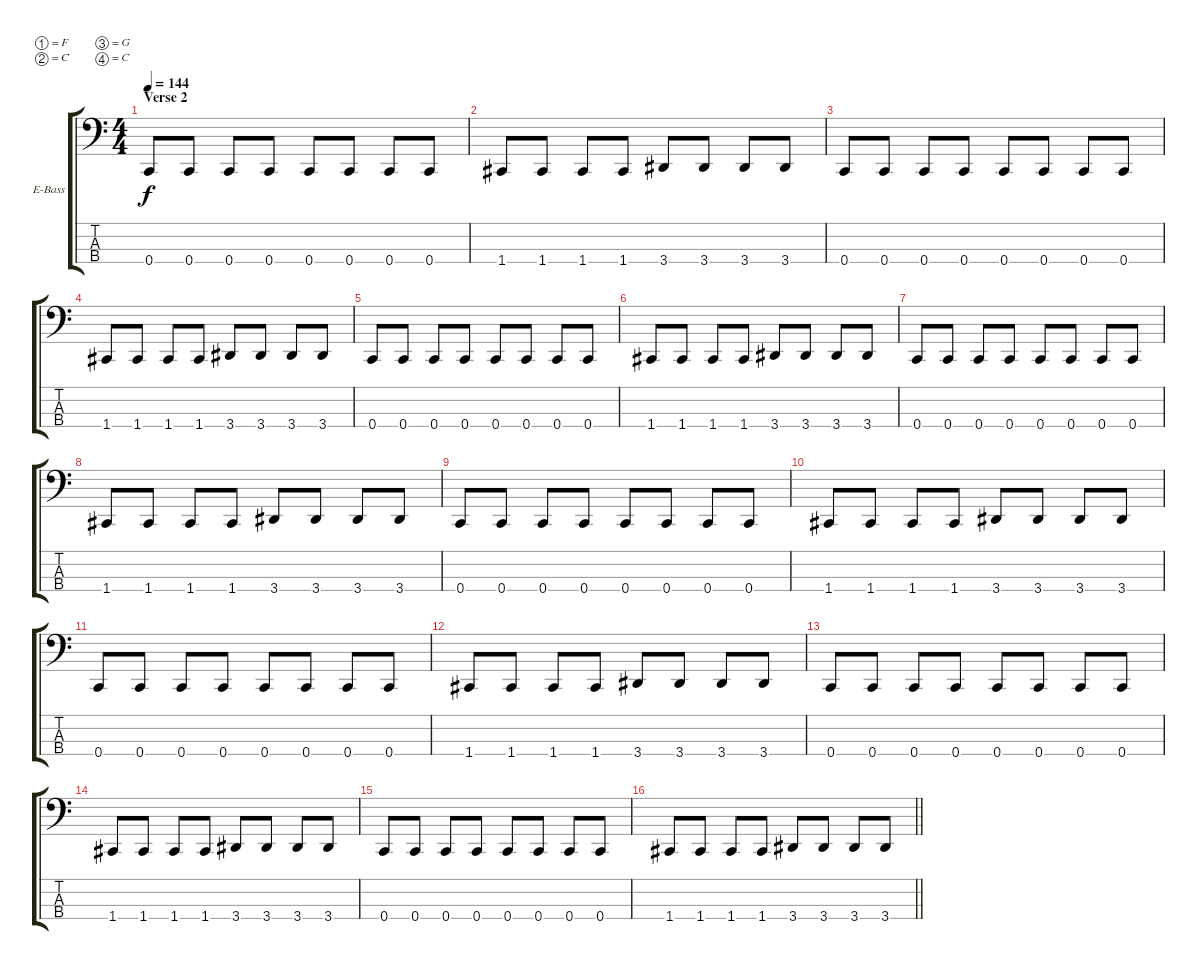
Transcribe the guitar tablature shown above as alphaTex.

\bracketExtendMode groupsimilarinstruments
\firstSystemTrackNameOrientation horizontal
\otherSystemsTrackNameOrientation horizontal
\track ("Olli" "E-Bass") {instrument electricbassfinger}
\staff {score tabs}
\tuning (F2 C2 G1 C1)
\ts (4 4)
\section ("" "Verse 2")
\tempo 144
\clef f4
\ks c
0.4.8{dy f} 0.4.8 0.4.8 0.4.8 0.4.8 0.4.8 0.4.8 0.4.8 |
1.4.8 1.4.8 1.4.8 1.4.8 3.4.8 3.4.8 3.4.8 3.4.8 |
0.4.8 0.4.8 0.4.8 0.4.8 0.4.8 0.4.8 0.4.8 0.4.8 |
1.4.8 1.4.8 1.4.8 1.4.8 3.4.8 3.4.8 3.4.8 3.4.8 |
0.4.8 0.4.8 0.4.8 0.4.8 0.4.8 0.4.8 0.4.8 0.4.8 |
1.4.8 1.4.8 1.4.8 1.4.8 3.4.8 3.4.8 3.4.8 3.4.8 |
0.4.8 0.4.8 0.4.8 0.4.8 0.4.8 0.4.8 0.4.8 0.4.8 |
1.4.8 1.4.8 1.4.8 1.4.8 3.4.8 3.4.8 3.4.8 3.4.8 |
0.4.8 0.4.8 0.4.8 0.4.8 0.4.8 0.4.8 0.4.8 0.4.8 |
1.4.8 1.4.8 1.4.8 1.4.8 3.4.8 3.4.8 3.4.8 3.4.8 |
0.4.8 0.4.8 0.4.8 0.4.8 0.4.8 0.4.8 0.4.8 0.4.8 |
1.4.8 1.4.8 1.4.8 1.4.8 3.4.8 3.4.8 3.4.8 3.4.8 |
0.4.8 0.4.8 0.4.8 0.4.8 0.4.8 0.4.8 0.4.8 0.4.8 |
1.4.8 1.4.8 1.4.8 1.4.8 3.4.8 3.4.8 3.4.8 3.4.8 |
0.4.8 0.4.8 0.4.8 0.4.8 0.4.8 0.4.8 0.4.8 0.4.8 |
\barLineRight lightlight
1.4.8 1.4.8 1.4.8 1.4.8 3.4.8 3.4.8 3.4.8 3.4.8
